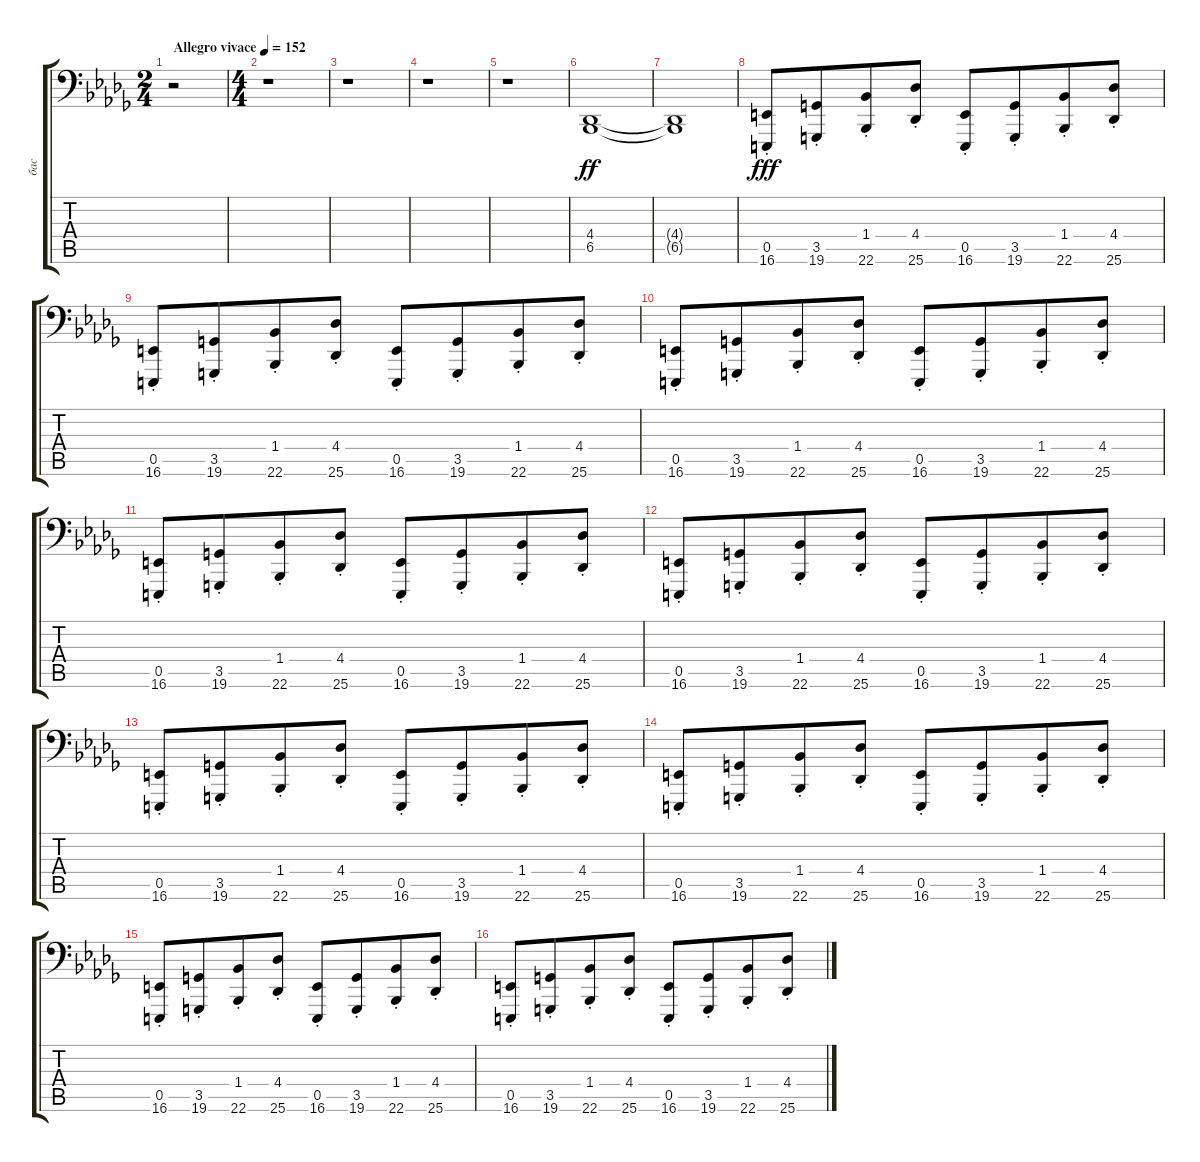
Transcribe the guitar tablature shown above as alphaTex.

\track ("бас" "бас") {instrument acousticgrandpiano}
\staff {score tabs}
\tuning (C3 G2 D2 A1 E1 C-1) {hide}
\ts (2 4)
\tempo (152 "Allegro vivace")
\clef f4
\ks bbminor
r.2{dy ff instrument acousticgrandpiano} |
\ts (4 4)
r.1 |
r.1 |
r.1 |
r.1 |
(4.4 6.5).1{volume 16 balance 9 instrument stringensemble1} |
(4.4{t} 6.5{t}).1 |
(0.5{st} 16.6{st}).8{dy fff volume 16 balance 8 instrument acousticgrandpiano} (3.5{st} 19.6{st}).8{beam merge} (1.4{st} 22.6{st}).8 (4.4{st} 25.6{st}).8 (0.5{st} 16.6{st}).8 (3.5{st} 19.6{st}).8{beam merge} (1.4{st} 22.6{st}).8 (4.4{st} 25.6{st}).8 |
(0.5{st} 16.6{st}).8 (3.5{st} 19.6{st}).8{beam merge} (1.4{st} 22.6{st}).8 (4.4{st} 25.6{st}).8 (0.5{st} 16.6{st}).8 (3.5{st} 19.6{st}).8{beam merge} (1.4{st} 22.6{st}).8 (4.4{st} 25.6{st}).8 |
(0.5{st} 16.6{st}).8 (3.5{st} 19.6{st}).8{beam merge} (1.4{st} 22.6{st}).8 (4.4{st} 25.6{st}).8 (0.5{st} 16.6{st}).8 (3.5{st} 19.6{st}).8{beam merge} (1.4{st} 22.6{st}).8 (4.4{st} 25.6{st}).8 |
(0.5{st} 16.6{st}).8 (3.5{st} 19.6{st}).8{beam merge} (1.4{st} 22.6{st}).8 (4.4{st} 25.6{st}).8 (0.5{st} 16.6{st}).8 (3.5{st} 19.6{st}).8{beam merge} (1.4{st} 22.6{st}).8 (4.4{st} 25.6{st}).8 |
(0.5{st} 16.6{st}).8 (3.5{st} 19.6{st}).8{beam merge} (1.4{st} 22.6{st}).8 (4.4{st} 25.6{st}).8 (0.5{st} 16.6{st}).8 (3.5{st} 19.6{st}).8{beam merge} (1.4{st} 22.6{st}).8 (4.4{st} 25.6{st}).8 |
(0.5{st} 16.6{st}).8 (3.5{st} 19.6{st}).8{beam merge} (1.4{st} 22.6{st}).8 (4.4{st} 25.6{st}).8 (0.5{st} 16.6{st}).8 (3.5{st} 19.6{st}).8{beam merge} (1.4{st} 22.6{st}).8 (4.4{st} 25.6{st}).8 |
(0.5{st} 16.6{st}).8 (3.5{st} 19.6{st}).8{beam merge} (1.4{st} 22.6{st}).8 (4.4{st} 25.6{st}).8 (0.5{st} 16.6{st}).8 (3.5{st} 19.6{st}).8{beam merge} (1.4{st} 22.6{st}).8 (4.4{st} 25.6{st}).8 |
(0.5{st} 16.6{st}).8 (3.5{st} 19.6{st}).8{beam merge} (1.4{st} 22.6{st}).8 (4.4{st} 25.6{st}).8 (0.5{st} 16.6{st}).8 (3.5{st} 19.6{st}).8{beam merge} (1.4{st} 22.6{st}).8 (4.4{st} 25.6{st}).8 |
(0.5{st} 16.6{st}).8 (3.5{st} 19.6{st}).8{beam merge} (1.4{st} 22.6{st}).8 (4.4{st} 25.6{st}).8 (0.5{st} 16.6{st}).8 (3.5{st} 19.6{st}).8{beam merge} (1.4{st} 22.6{st}).8 (4.4{st} 25.6{st}).8
